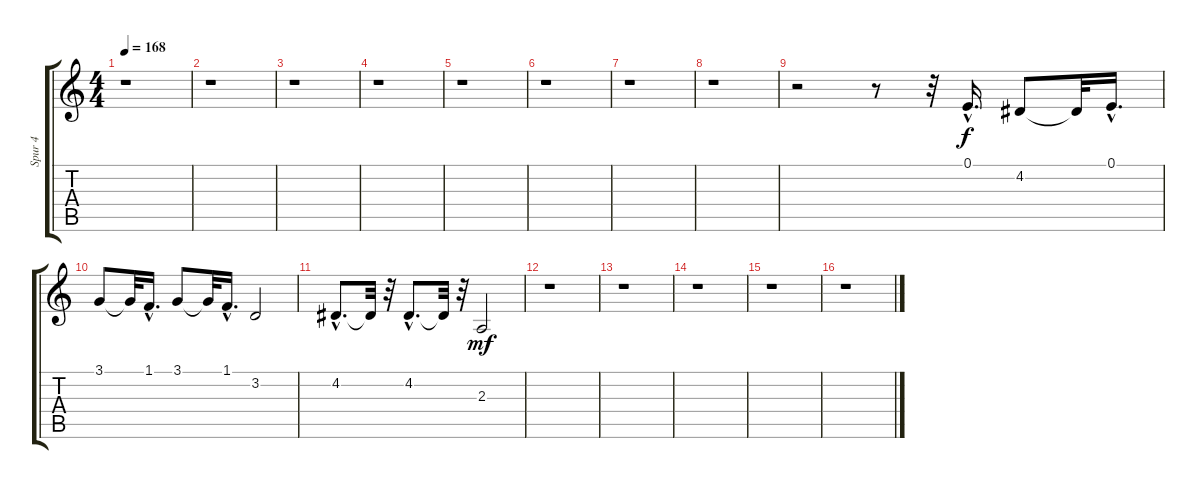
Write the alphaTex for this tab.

\track ("Spur 4" "Spur 4") {instrument honkytonkpiano}
\staff {score tabs}
\tuning (E4 B3 G3 D3 A2 E2) {hide}
\ts (4 4)
\tempo 168
\clef g2
\ks c
r.1{dy f} |
r.1 |
r.1 |
r.1 |
r.1 |
r.1 |
r.1 |
r.1 |
r.2 r.8 r.32 0.1{hac}.16{d} 4.2.8 4.2{t}.32 0.1{hac}.16{d} |
3.1.8 3.1{t}.32 1.1{hac}.16{d} 3.1.8 3.1{t}.32 1.1{hac}.16{d} 3.2.2 |
4.2{hac}.8{d} 4.2{t}.32 r.32 4.2{hac}.8{d} 4.2{t}.32 r.32 2.3.2{dy mf} |
r.1 |
r.1 |
r.1 |
r.1 |
r.1
